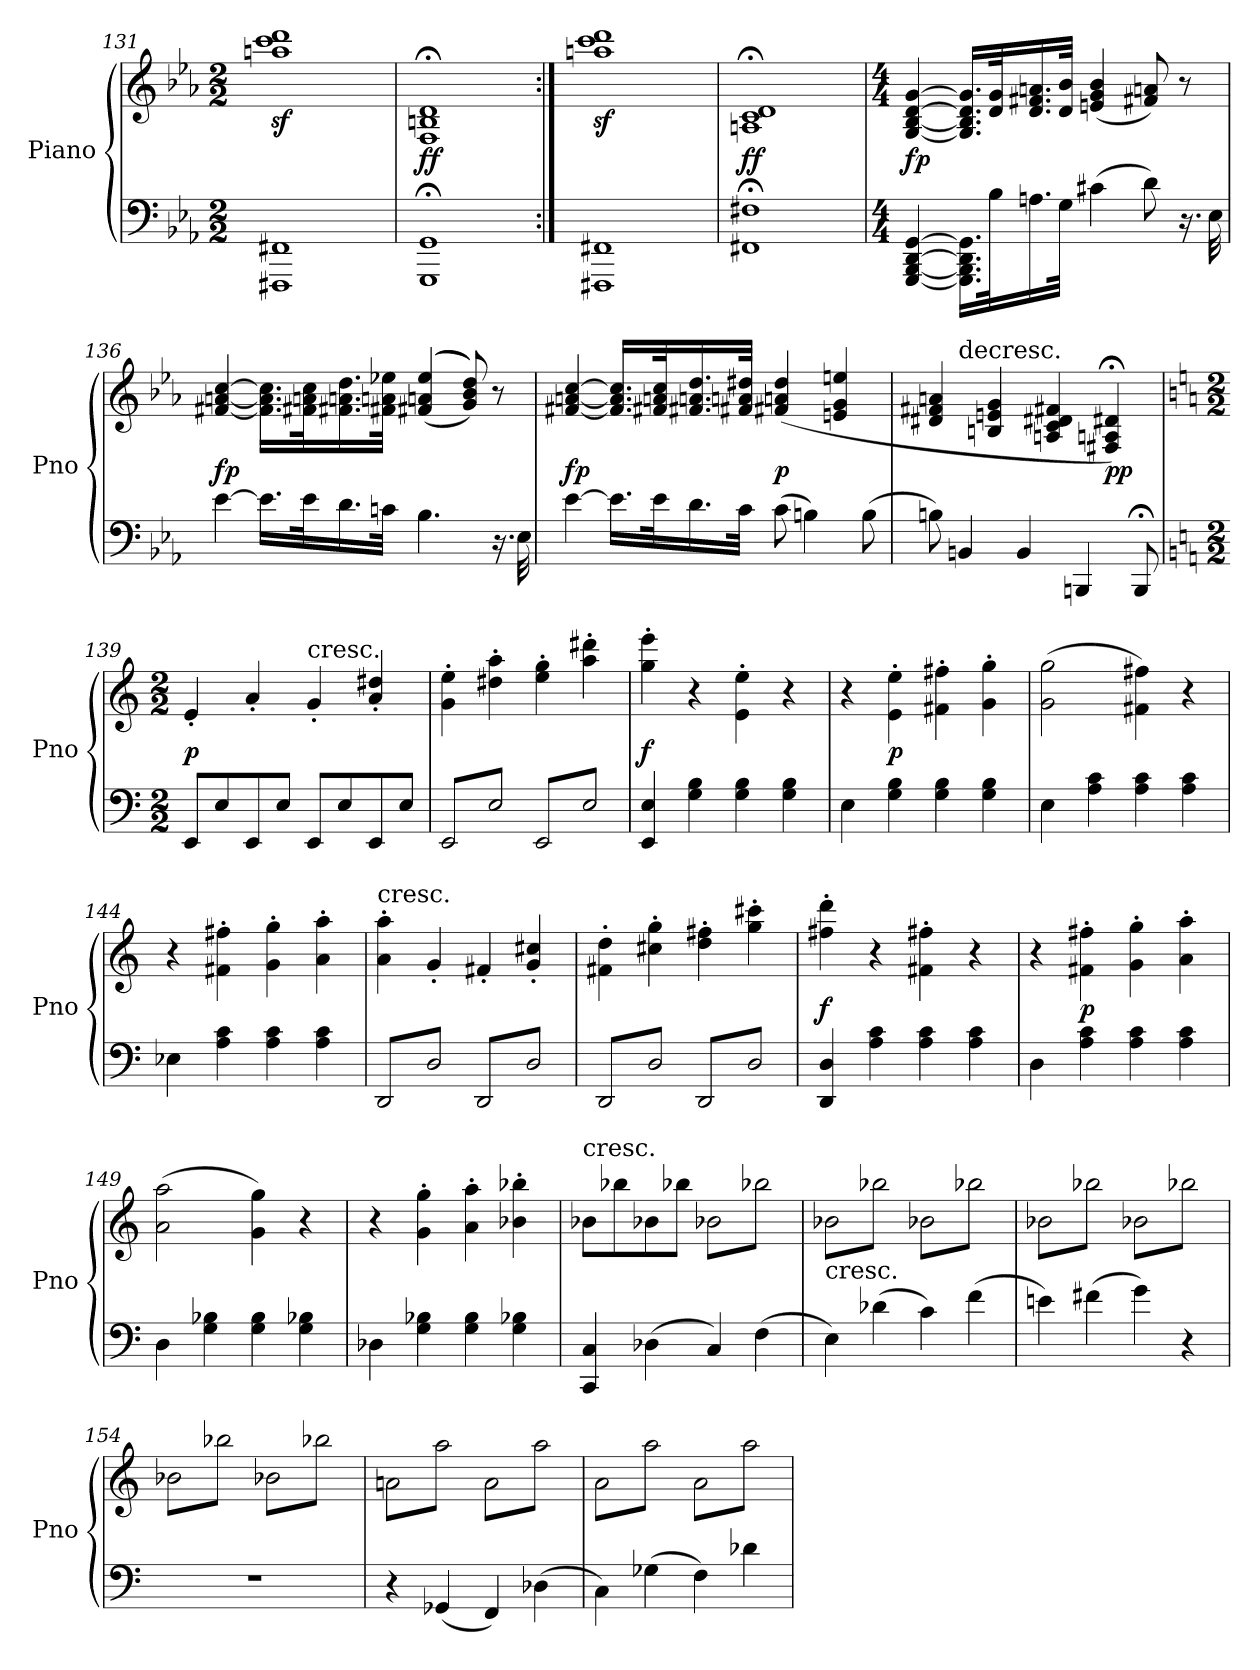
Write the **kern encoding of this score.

**kern	**kern	**dynam
*part2	*part1	*part1
*staff2	*staff1	*staff1
*I"Piano	*I"Piano	*
*I'Pno	*I'Pno	*
*clefF4	*clefG2	*
*k[b-e-a-]	*k[b-e-a-]	*
*c:	*c:	*
*M2/2	*M2/2	*
=131	=131	=131
1FFF#X 1FF#X	1aanz 1cccz 1dddz	.
=132	=132	=132
1GGG;< 1GG;<	1F;< 1Bn;< 1d;<	ff
=133:|!	=133:|!	=133:|!
1FFF#X 1FF#X	1aanz 1cccz 1dddz	.
=134	=134	=134
1FF#X;< 1F#X;<	1An;< 1c;< 1d;<	ff
=135	=135	=135
*M4/4	*M4/4	*
*	*MM40	*
[4GGG [4BBB- [4DD [4GG	[4G [4B- [4d [4g	fp
16.GGG]\ 16.BBB-]\ 16.DD]\ 16.GG]\LL	16.G] 16.B-] 16.d] 16.g]LL	.
32B-K	32d 32gK	.
16.An	16.d 16.f#X 16.an	.
32GJJk	32d 32b-JJk	.
(4c#X	(4en 4g 4b-	.
8d)	8f#X 8an)	.
16.r	8r	.
32E-	.	.
=136	=136	=136
[4e-	[4f#X [4an [4cc	fp
16.e-LL]	16.f#] 16.a] 16.cc]LL	.
32e-K	32f#X 32an 32ccK	.
16.d	16.f#X 16.an 16.dd	.
32cnJJk	32f#X 32an 32ee-XJJk	.
4.B-	(<(<(>4f#X/ 4an/ 4ee-/	.
.	8g/ 8b-/ 8dd/)))	.
16.r	8r	.
32E-	.	.
=137	=137	=137
[4e-	[4f#X [4an [4cc	fp
16.e-LL]	16.f#] 16.a] 16.cc]LL	.
32e-K	32f#X 32an 32ccK	.
16.d	16.f#X 16.an 16.dd	.
32cJJk	32f#X 32an 32dd#XJJk	.
(8c	(>4f#X 4an 4dd#	p
4Bn)	.	.
.	4en 4g 4een	.
(8B	.	.
=138	=138	=138
*	*^	*
8Bn)	4d#X 4f#X 4an	8ryy	.
!	!	!LO:TX:a:t=decresc.	!
4BBn	.	2..ryy	.
.	4Bn 4en 4g	.	.
4BB	.	.	.
.	4An 4c 4d#X 4f#X	.	.
4BBBn	.	.	.
.	4F#X;< 4An;< 4d#X;<)	.	pp
8BBB;<	.	.	.
*	*v	*v	*
=139	=139	=139
*k[]	*k[]	*
*M2/2	*M2/2	*
*	*MM320	*
8EEL	4e'	p
8E	.	.
8EE	4a'	.
8EJ	.	.
!	!LO:TX:a:t=cresc.	!
8EEL	4g'	.
8E	.	.
8EE	4a'/ 4dd#X'/	.
8EJ	.	.
=140	=140	=140
*tremolo	*	*
8EEL	4g' 4ee'	.
8E	.	.
8EE	4dd#X' 4aa'	.
8EJ	.	.
8EEL	4ee' 4gg'	.
8E	.	.
8EE	4aa' 4ddd#X'	.
8EJ	.	.
*Xtremolo	*	*
=141	=141	=141
4EE 4E	4gg' 4eee'	f
.	.	.
4G 4B	4r	.
4G 4B	4e'\ 4ee'\	.
4G 4B	4r	.
=142	=142	=142
4E	4r	.
4G 4B	4e'\ 4ee'\	p
4G 4B	4f#X' 4ff#X'	.
4G 4B	4g' 4gg'	.
=143	=143	=143
4E	(2g 2gg	.
4A 4c	.	.
4A 4c	4f#X 4ff#X)	.
4A 4c	4r	.
=144	=144	=144
4E-X	4r	.
4A 4c	4f#X' 4ff#X'	.
4A 4c	4g' 4gg'	.
4A 4c	4a' 4aa'	.
=145	=145	=145
!	!LO:TX:a:t=cresc.	!
*tremolo	*	*
8DDL	4a' 4aa'	.
8D	.	.
8DD	4g'	.
8DJ	.	.
8DDL	4f#X'	.
8D	.	.
8DD	4g' 4cc#X'	.
8DJ	.	.
=146	=146	=146
8DDL	4f#X'\ 4dd'\	.
8D	.	.
8DD	4cc#X' 4gg'	.
8DJ	.	.
8DDL	4dd' 4ff#X'	.
8D	.	.
8DD	4gg' 4ccc#X'	.
8DJ	.	.
*Xtremolo	*	*
=147	=147	=147
4DD 4D	4ff#X' 4ddd'	f
.	.	.
4A 4c	4r	.
4A 4c	4f#X' 4ff#X'	.
4A 4c	4r	.
=148	=148	=148
4D	4r	.
4A 4c	4f#X' 4ff#X'	p
4A 4c	4g' 4gg'	.
4A 4c	4a' 4aa'	.
=149	=149	=149
4D	(2a 2aa	.
4G 4B-X	.	.
4G 4B-	4g 4gg)	.
4G 4B-X	4r	.
=150	=150	=150
4D-X	4r	.
4G 4B-X	4g' 4gg'	.
4G 4B-	4a' 4aa'	.
4G 4B-X	4b-X' 4bb-X'	.
=151	=151	=151
!	!LO:TX:a:t=cresc.	!
4CC 4C	8b-XL	.
.	8bb-X	.
(4D-X	8b-X	.
.	8bb-XJ	.
*	*tremolo	*
4C)	8b-XL	.
.	8bb-X	.
(4F	8b-X	.
.	8bb-XJ	.
=152	=152	=152
!	!LO:TX:b:t=cresc.	!
4E)	8b-XL	.
.	8bb-X	.
(4d-X	8b-X	.
.	8bb-XJ	.
4c)	8b-XL	.
.	8bb-X	.
(4f	8b-X	.
.	8bb-XJ	.
=153	=153	=153
4en)	8b-XL	.
.	8bb-X	.
(4f#X	8b-X	.
.	8bb-XJ	.
4g)	8b-XL	.
.	8bb-X	.
4r	8b-X	.
.	8bb-XJ	.
=154	=154	=154
1r	8b-XL	.
.	8bb-X	.
.	8b-X	.
.	8bb-XJ	.
.	8b-XL	.
.	8bb-X	.
.	8b-X	.
.	8bb-XJ	.
=155	=155	=155
4r	8anL	.
.	8aa	.
(4GG-X	8an	.
.	8aaJ	.
4FF)	8aL	.
.	8aa	.
(4D-X	8a	.
.	8aaJ	.
=156	=156	=156
4C\)	8aL	.
.	8aa	.
(4G-X	8a	.
.	8aaJ	.
4F)	8aL	.
.	8aa	.
4d-X	8a	.
.	8aaJ	.
*	*Xtremolo	*
.	.	.
.	.	.
=	=	=
*-	*-	*-
